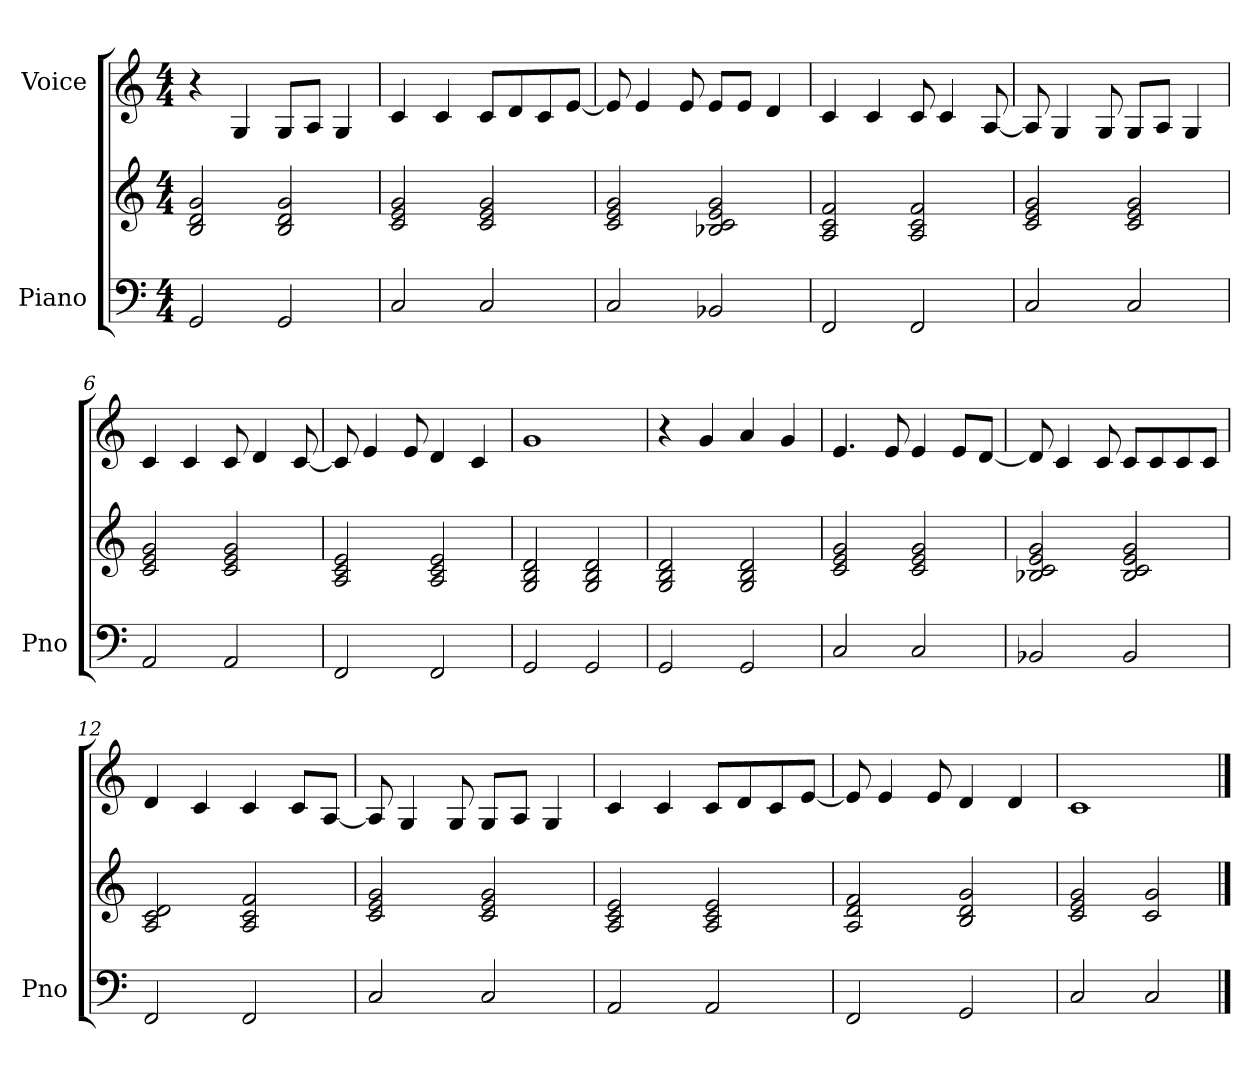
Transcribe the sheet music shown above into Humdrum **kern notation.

**kern	**kern	**kern
*part2	*part2	*part1
*staff3	*staff2	*staff1
*I"Piano	*	*I"Voice
*I'Pno	*	*
*clefF4	*clefG2	*clefG2
*k[]	*k[]	*k[]
*M4/4	*M4/4	*M4/4
=1	=1	=1
2GG/	2B/ 2d/ 2g/	4r
.	.	4G/
2GG/	2B/ 2d/ 2g/	8G/L
.	.	8A/J
.	.	4G/
=2	=2	=2
2C/	2c/ 2e/ 2g/	4c/
.	.	4c/
2C/	2c/ 2e/ 2g/	8c/L
.	.	8d/
.	.	8c/
.	.	[8e/J
=3	=3	=3
2C/	2c/ 2e/ 2g/	8e/]
.	.	4e/
.	.	8e/
2BB-X/	2B-X/ 2c/ 2e/ 2g/	8e/L
.	.	8e/J
.	.	4d/
=4	=4	=4
2FF/	2A/ 2c/ 2f/	4c/
.	.	4c/
2FF/	2A/ 2c/ 2f/	8c/
.	.	4c/
.	.	[8A/
=5	=5	=5
2C/	2c/ 2e/ 2g/	8A/]
.	.	4G/
.	.	8G/
2C/	2c/ 2e/ 2g/	8G/L
.	.	8A/J
.	.	4G/
!!LO:LB:g=z
=6	=6	=6
2AA/	2c/ 2e/ 2g/	4c/
.	.	4c/
2AA/	2c/ 2e/ 2g/	8c/
.	.	4d/
.	.	[8c/
=7	=7	=7
2FF/	2A/ 2c/ 2e/	8c/]
.	.	4e/
.	.	8e/
2FF/	2A/ 2c/ 2e/	4d/
.	.	4c/
=8	=8	=8
2GG/	2G/ 2B/ 2d/	1g
2GG/	2G/ 2B/ 2d/	.
=9	=9	=9
2GG/	2G/ 2B/ 2d/	4r
.	.	4g/
2GG/	2G/ 2B/ 2d/	4a/
.	.	4g/
=10	=10	=10
2C/	2c/ 2e/ 2g/	4.e/
.	.	8e/
2C/	2c/ 2e/ 2g/	4e/
.	.	8e/L
.	.	[8d/J
=11	=11	=11
2BB-X/	2B-X/ 2c/ 2e/ 2g/	8d/]
.	.	4c/
.	.	8c/
2BB-/	2B-/ 2c/ 2e/ 2g/	8c/L
.	.	8c/
.	.	8c/
.	.	8c/J
=12	=12	=12
2FF/	2A/ 2c/ 2d/	4d/
.	.	4c/
2FF/	2A/ 2c/ 2f/	4c/
.	.	8c/L
.	.	[8A/J
!!LO:LB:g=z
=13	=13	=13
2C/	2c/ 2e/ 2g/	8A/]
.	.	4G/
.	.	8G/
2C/	2c/ 2e/ 2g/	8G/L
.	.	8A/J
.	.	4G/
=14	=14	=14
2AA/	2A/ 2c/ 2e/	4c/
.	.	4c/
2AA/	2A/ 2c/ 2e/	8c/L
.	.	8d/
.	.	8c/
.	.	[8e/J
=15	=15	=15
2FF/	2A/ 2d/ 2f/	8e/]
.	.	4e/
.	.	8e/
2GG/	2B/ 2d/ 2g/	4d/
.	.	4d/
=16	=16	=16
2C/	2c/ 2e/ 2g/	1c
2C/	2c/ 2g/	.
==	==	==
*-	*-	*-
